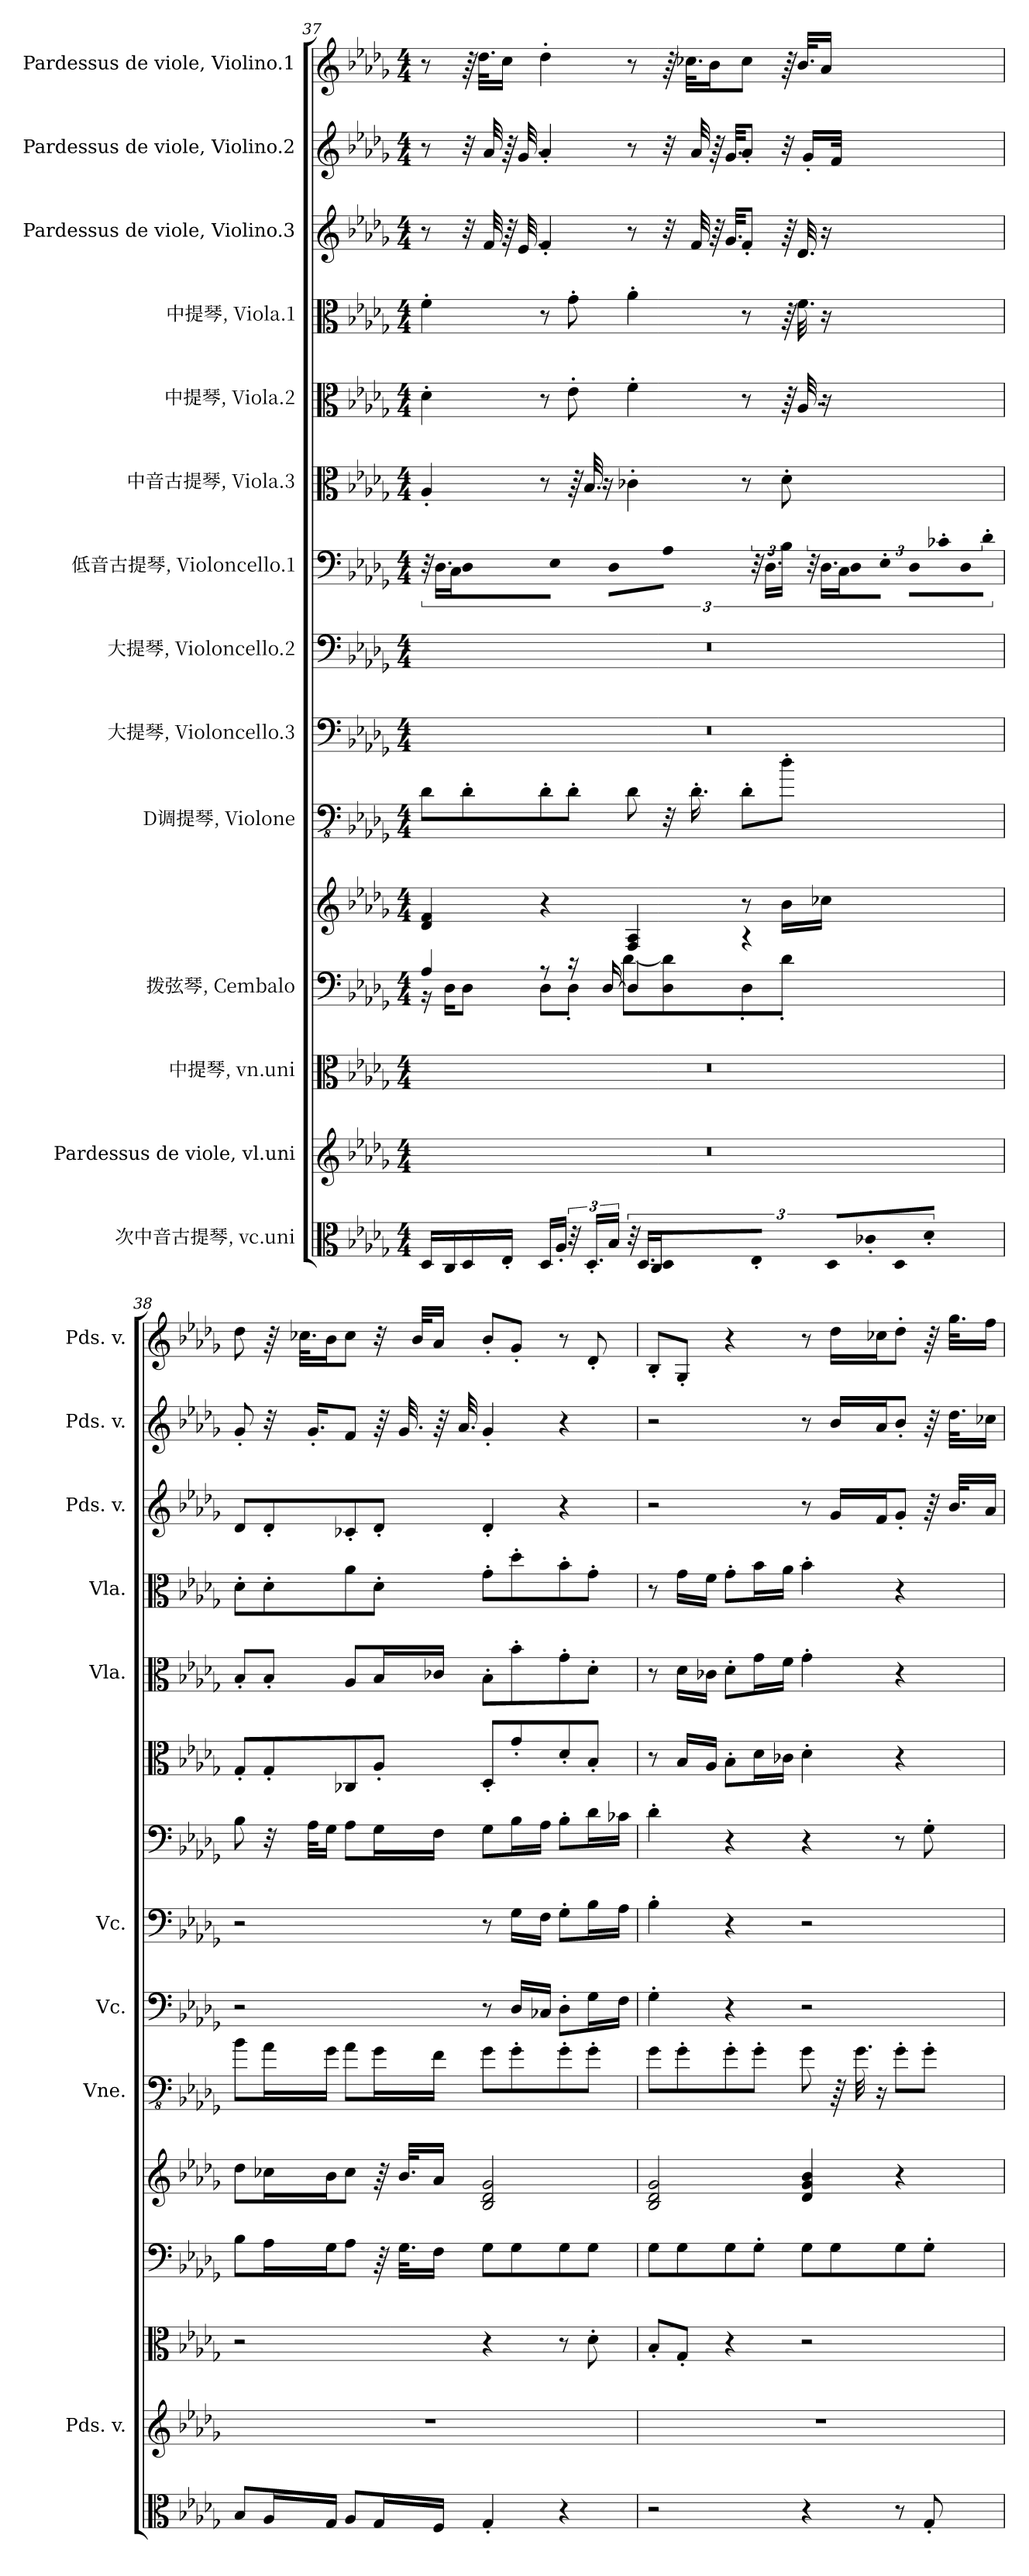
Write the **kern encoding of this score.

**kern	**kern	**kern	**kern	**kern	**kern	**kern	**kern	**kern	**kern	**kern	**kern	**kern	**kern	**kern
*part14	*part13	*part12	*part11	*part11	*part10	*part9	*part8	*part7	*part6	*part5	*part4	*part3	*part2	*part1
*staff15	*staff14	*staff13	*staff12	*staff11	*staff10	*staff9	*staff8	*staff7	*staff6	*staff5	*staff4	*staff3	*staff2	*staff1
*I"次中音古提琴, vc.uni	*I"Pardessus de viole, vl.uni	*I"中提琴, vn.uni	*I"拨弦琴, Cembalo	*	*I"D调提琴, Violone	*I"大提琴, Violoncello.3	*I"大提琴, Violoncello.2	*I"低音古提琴, Violoncello.1	*I"中音古提琴, Viola.3	*I"中提琴, Viola.2	*I"中提琴, Viola.1	*I"Pardessus de viole, Violino.3	*I"Pardessus de viole, Violino.2	*I"Pardessus de viole, Violino.1
*	*I'Pds. v.	*	*	*	*I'Vne.	*I'Vc.	*I'Vc.	*	*	*I'Vla.	*I'Vla.	*I'Pds. v.	*I'Pds. v.	*I'Pds. v.
!!LO:PB:g=z
*clefC3	*clefG2	*clefC3	*clefF4	*clefG2	*clefFv4	*clefF4	*clefF4	*clefF4	*clefC3	*clefC3	*clefC3	*clefG2	*clefG2	*clefG2
*	*	*	*	*	*ITrd7c12	*	*	*	*	*	*	*	*	*
*k[b-e-a-d-g-]	*k[b-e-a-d-g-]	*k[b-e-a-d-g-]	*k[b-e-a-d-g-]	*k[b-e-a-d-g-]	*k[b-e-a-d-g-]	*k[b-e-a-d-g-]	*k[b-e-a-d-g-]	*k[b-e-a-d-g-]	*k[b-e-a-d-g-]	*k[b-e-a-d-g-]	*k[b-e-a-d-g-]	*k[b-e-a-d-g-]	*k[b-e-a-d-g-]	*k[b-e-a-d-g-]
*M4/4	*M4/4	*M4/4	*M4/4	*M4/4	*M4/4	*M4/4	*M4/4	*M4/4	*M4/4	*M4/4	*M4/4	*M4/4	*M4/4	*M4/4
=37	=37	=37	=37	=37	=37	=37	=37	=37	=37	=37	=37	=37	=37	=37
*	*	*	*^	*	*	*	*	*	*	*	*	*	*	*
16D-/LL	1r	1r	4A-/	16r	4d-/ 4f/	8DD-\L	1r	1r	48r	4A-'/	4d-'\	4f'\	8r	8r	8r
.	.	.	.	.	.	.	.	.	24.D-\LL	.	.	.	.	.	.
16C/	.	.	.	16D-\KL	.	.	.	.	.	.	.	.	.	.	.
.	.	.	.	.	.	.	.	.	24C\	.	.	.	.	.	.
16D-/	.	.	.	8D-\J	.	8DD-'\	.	.	16D-\	.	.	.	32r	32r	64r
.	.	.	.	.	.	.	.	.	.	.	.	.	.	.	32.dd-\KLL
.	.	.	.	.	.	.	.	.	.	.	.	.	32f/	32a-/	.
16E-'/JJ	.	.	.	.	.	.	.	.	16E-\JJ	.	.	.	64r	64r	16cc\JJ
.	.	.	.	.	.	.	.	.	.	.	.	.	32.e-/	32.g-/	.
16D-/LL	.	.	8r	8D-\L	4r	8DD-'\	.	.	16D-\LL	8r	8r	8r	4f'/	4a-'/	4dd-'\
16A-'/JJ	.	.	.	.	.	.	.	.	16A-\JJ	.	.	.	.	.	.
48r	.	.	16r	8D-'\J	.	8DD-'\J	.	.	48r	64r	8e-'\	8g-'\	.	.	.
.	.	.	.	.	.	.	.	.	.	32.B-/	.	.	.	.	.
24.D-'/LL	.	.	.	.	.	.	.	.	24.D-'\LL	.	.	.	.	.	.
.	.	.	[16D-/	.	.	.	.	.	.	16r	.	.	.	.	.
24B-/JJ	.	.	.	.	.	.	.	.	24B-\JJ	.	.	.	.	.	.
48r	.	.	4D-/]	[8d-\L	4F/ 4A-/	8DD-\	.	.	48r	4c-X'\	4f'\	4a-'\	8r	8r	8r
24.D-/LL	.	.	.	.	.	.	.	.	24.D-\LL	.	.	.	.	.	.
24C/	.	.	.	.	.	.	.	.	24C\	.	.	.	.	.	.
16D-/	.	.	.	8D-\ 8d-\]	.	32r	.	.	16D-\	.	.	.	32r	32r	64r
.	.	.	.	.	.	.	.	.	.	.	.	.	.	.	32.cc-X\KLL
.	.	.	.	.	.	16.DD-'\	.	.	.	.	.	.	32f/	32a-/	.
16E-'/JJ	.	.	.	.	.	.	.	.	16E-'\JJ	.	.	.	64r	64r	16b-\J
.	.	.	.	.	.	.	.	.	.	.	.	.	32.g-/KKL	32.g-/KKL	.
16D-/LL	.	.	4r	8D-'\	8r	8DD-'\L	.	.	16D-\LL	8r	8r	8r	8f'/J	8a-'/J	8cc-\J
16c-X'/	.	.	.	.	.	.	.	.	16c-X'\	.	.	.	.	.	.
16D-/	.	.	.	8d-'\J	16b-\LL	8D-'\J	.	.	16D-\	8d-'\	64r	64r	64r	32r	64r
.	.	.	.	.	.	.	.	.	.	.	32.A-/	32.f\	32.d-/	.	32.b-/KLL
.	.	.	.	.	.	.	.	.	.	.	.	.	.	16g-'/LL	.
16d-'/JJ	.	.	.	.	16cc-X\JJ	.	.	.	16d-'\JJ	.	16r	16r	16r	.	16a-/JJ
.	.	.	.	.	.	.	.	.	.	.	.	.	.	32f/JJk	.
*	*	*	*v	*v	*	*	*	*	*	*	*	*	*	*	*
!!LO:PB:g=z
=38	=38	=38	=38	=38	=38	=38	=38	=38	=38	=38	=38	=38	=38	=38
8B-/L	1r	2r	8B-\L	8dd-\L	8BB-\L	2r	2r	8B-\	8G-'/L	8B-'/L	8d-'\L	8d-/L	8g-'/	8dd-\
16A-/L	.	.	16A-\L	16cc-X\L	16AA-\L	.	.	32r	8G-'/	8B-'/J	8d-'\	8d-'/	32r	64r
.	.	.	.	.	.	.	.	.	.	.	.	.	.	32.cc-X\KLL
.	.	.	.	.	.	.	.	32A-\KLL	.	.	.	.	16.g-'/KL	.
16G-/JJ	.	.	16G-\J	16b-\J	16GG-\JJ	.	.	16G-\JJ	.	.	.	.	.	16b-\J
8A-/L	.	.	8A-\J	8cc-\J	8AA-\L	.	.	8A-\L	8C-X/	8A-/L	8a-\	8c-X'/	8f/J	8cc-\J
16G-/L	.	.	64r	64r	16GG-\L	.	.	16G-\L	8A-'/J	16B-/L	8d-'\J	8d-'/J	64r	32r
.	.	.	32.G-\KLL	32.b-/KLL	.	.	.	.	.	.	.	.	32.g-/	.
.	.	.	.	.	.	.	.	.	.	.	.	.	.	32b-/KLL
16F/JJ	.	.	16F\JJ	16a-/JJ	16FF\JJ	.	.	16F\JJ	.	16c-X/JJ	.	.	64r	16a-/JJ
.	.	.	.	.	.	.	.	.	.	.	.	.	32.a-/	.
4G-'/	.	4r	8G-\L	2B-/ 2d-/ 2g-/	8GG-\L	8r	8r	8G-\L	8D-'/L	8B-'\L	8g-'\L	4d-'/	4g-'/	8b-'/L
.	.	.	8G-\	.	8GG-'\	16D-/LL	16G-\LL	16B-\L	8g-'/	8b-'\	8dd-'\	.	.	8g-'/J
.	.	.	.	.	.	16C-X/JJ	16F\JJ	16A-\JJ	.	.	.	.	.	.
4r	.	8r	8G-\	.	8GG-'\	8D-'\L	8G-'\L	8B-'\L	8d-'/	8g-'\	8b-'\	4r	4r	8r
.	.	8d-'\	8G-\J	.	8GG-'\J	16G-\L	16B-\L	16d-\L	8B-'/J	8d-'\J	8g-'\J	.	.	8d-'/
.	.	.	.	.	.	16F\JJ	16A-\JJ	16c-X\JJ	.	.	.	.	.	.
=39	=39	=39	=39	=39	=39	=39	=39	=39	=39	=39	=39	=39	=39	=39
2r	1r	8B-'/L	8G-\L	2B-/ 2d-/ 2g-/	8GG-\L	4G-'\	4B-'\	4d-'\	8r	8r	8r	2r	2r	8B-'/L
.	.	8G-'/J	8G-\	.	8GG-'\	.	.	.	16B-/LL	16d-\LL	16g-\LL	.	.	8G-'/J
.	.	.	.	.	.	.	.	.	16A-/JJ	16c-X\JJ	16f\JJ	.	.	.
.	.	4r	8G-\	.	8GG-'\	4r	4r	4r	8B-'\L	8d-'\L	8g-'\L	.	.	4r
.	.	.	8G-'\J	.	8GG-'\J	.	.	.	16d-\L	16g-\L	16b-\L	.	.	.
.	.	.	.	.	.	.	.	.	16c-X\JJ	16f\JJ	16a-\JJ	.	.	.
4r	.	2r	8G-\L	4d-/ 4g-/ 4b-/	8GG-\	2r	2r	4r	4d-'\	4g-'\	4b-'\	8r	8r	8r
.	.	.	8G-\	.	64r	.	.	.	.	.	.	16g-/LL	16b-/LL	16dd-\LL
.	.	.	.	.	32.GG-\	.	.	.	.	.	.	.	.	.
.	.	.	.	.	16r	.	.	.	.	.	.	16f/J	16a-/J	16cc-X\J
8r	.	.	8G-\	4r	8GG-'\L	.	.	8r	4r	4r	4r	8g-'/J	8b-'/J	8dd-'\J
8G-'/	.	.	8G-'\J	.	8GG-'\J	.	.	8G-'\	.	.	.	64r	64r	64r
.	.	.	.	.	.	.	.	.	.	.	.	32.b-/KLL	32.dd-\KLL	32.gg-\KLL
.	.	.	.	.	.	.	.	.	.	.	.	16a-/JJ	16cc-X\JJ	16ff\JJ
=	=	=	=	=	=	=	=	=	=	=	=	=	=	=
*-	*-	*-	*-	*-	*-	*-	*-	*-	*-	*-	*-	*-	*-	*-
